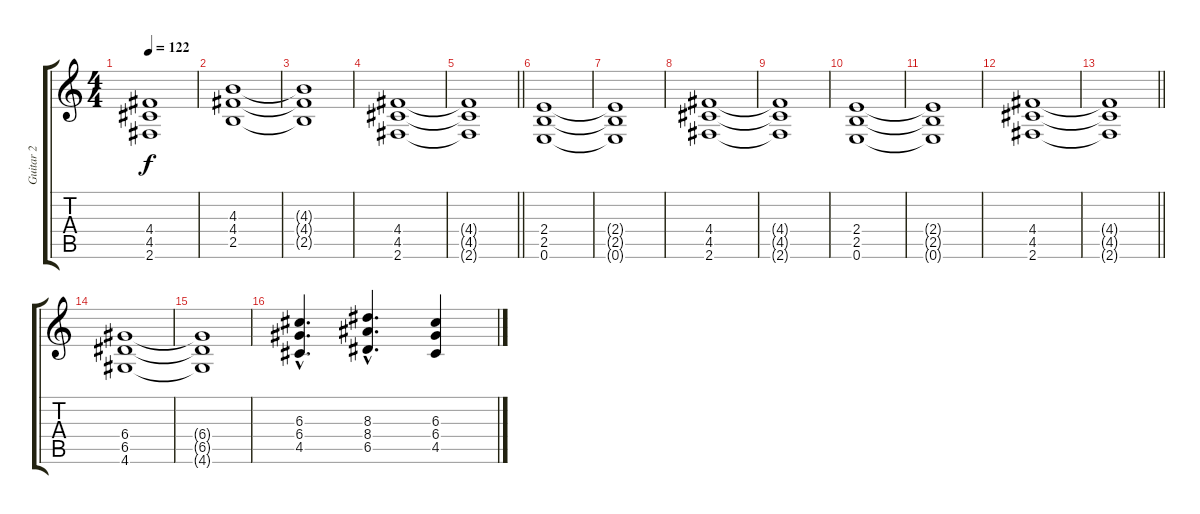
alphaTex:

\track ("Guitar 2" "Guitar 2") {instrument distortionguitar}
\staff {score tabs}
\tuning (E4 B3 G3 D3 A2 E2) {hide}
\ts (4 4)
\tempo 122
\clef g2
\ks c
(4.4{t} 4.5{t} 2.6{t}).1{dy f} |
(4.3 4.4 2.5).1 |
(4.3{t} 4.4{t} 2.5{t}).1 |
(4.4 4.5 2.6).1 |
\barLineRight lightlight
(4.4{t} 4.5{t} 2.6{t}).1 |
(2.4 2.5 0.6).1 |
(2.4{t} 2.5{t} 0.6{t}).1 |
(4.4 4.5 2.6).1 |
(4.4{t} 4.5{t} 2.6{t}).1 |
(2.4 2.5 0.6).1 |
(2.4{t} 2.5{t} 0.6{t}).1 |
(4.4 4.5 2.6).1 |
\barLineRight lightlight
(4.4{t} 4.5{t} 2.6{t}).1 |
(6.4 6.5 4.6).1 |
(6.4{t} 6.5{t} 4.6{t}).1 |
(6.3{hac} 6.4{hac} 4.5{hac}).4{d} (8.3{hac} 8.4{hac} 6.5{hac}).4{d} (6.3 6.4 4.5).4
